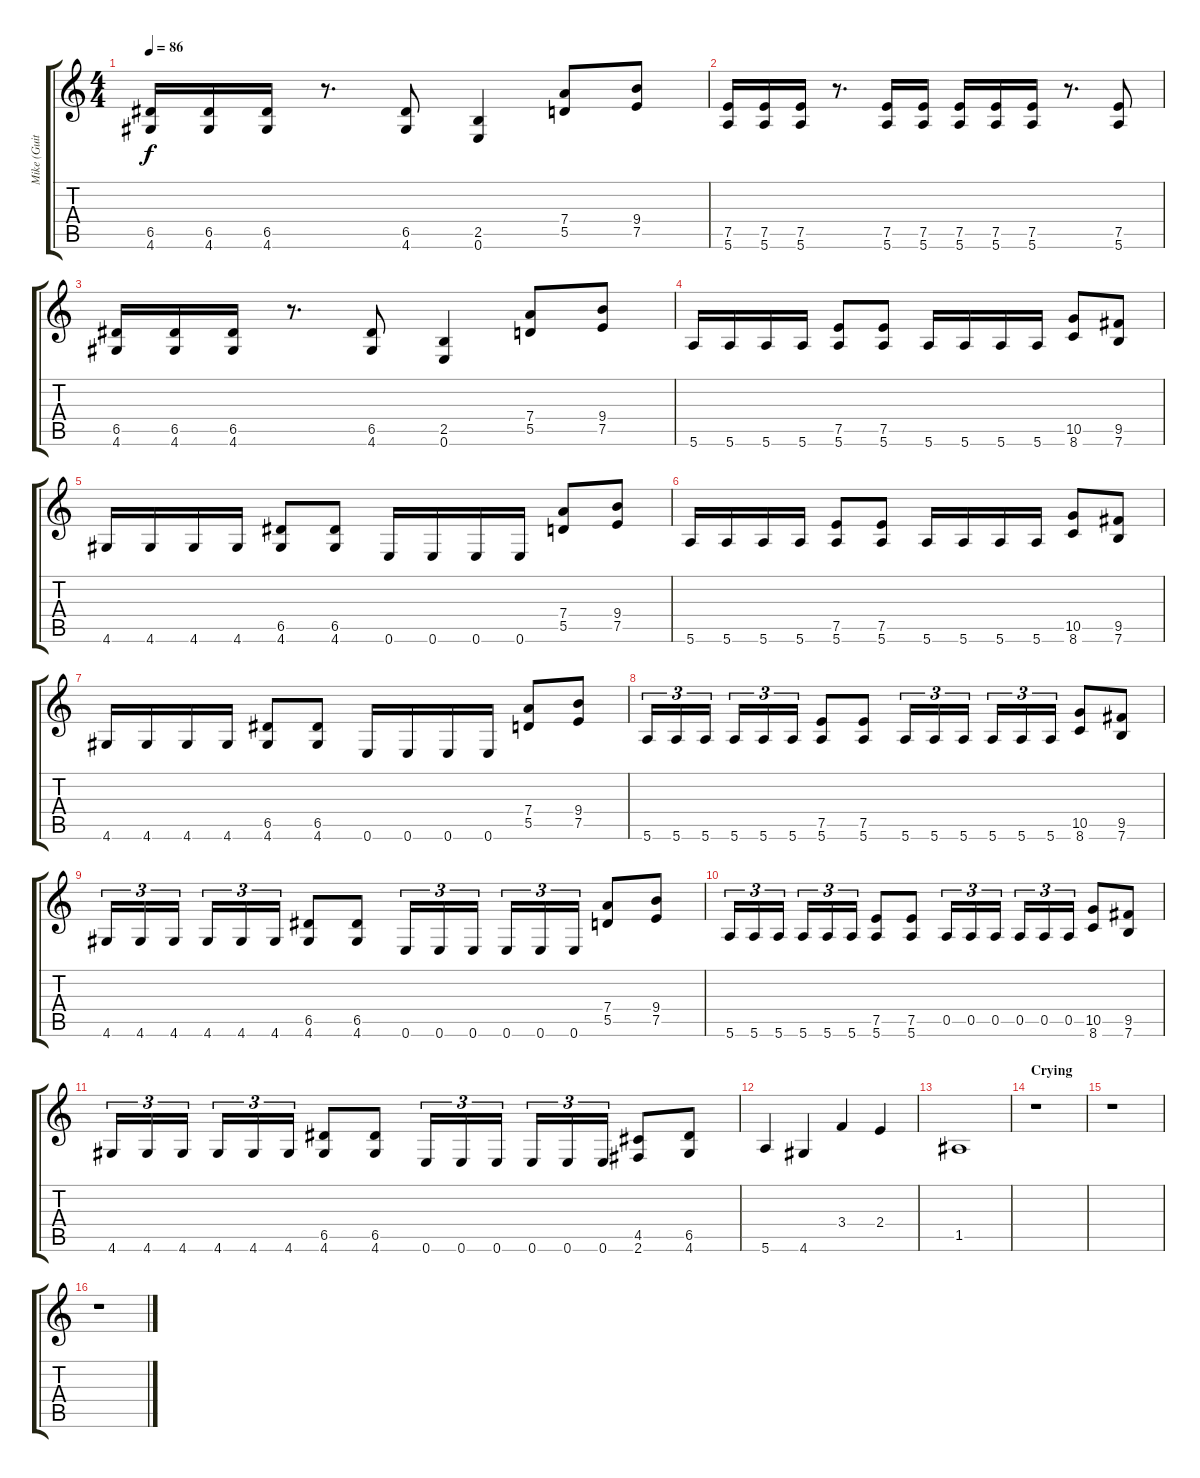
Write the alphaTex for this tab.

\track ("Mike (Guitar)" "Mike (Guit") {instrument overdrivenguitar}
\staff {score tabs}
\tuning (E4 B3 G3 D3 A2 E2) {hide}
\ts (4 4)
\tempo 86
\clef g2
\ks c
(6.5 4.6).16{dy f} (6.5 4.6).16 (6.5 4.6).16 r.8{d} (6.5 4.6).8 (2.5 0.6).4 (7.4 5.5).8 (9.4 7.5).8 |
(7.5 5.6).16 (7.5 5.6).16 (7.5 5.6).16 r.8{d} (7.5 5.6).16 (7.5 5.6).16 (7.5 5.6).16 (7.5 5.6).16 (7.5 5.6).16 r.8{d} (7.5 5.6).8 |
(6.5 4.6).16 (6.5 4.6).16 (6.5 4.6).16 r.8{d} (6.5 4.6).8 (2.5 0.6).4 (7.4 5.5).8 (9.4 7.5).8 |
5.6.16 5.6.16 5.6.16 5.6.16 (7.5 5.6).8 (7.5 5.6).8 5.6.16 5.6.16 5.6.16 5.6.16 (10.5 8.6).8 (9.5 7.6).8 |
4.6.16 4.6.16 4.6.16 4.6.16 (6.5 4.6).8 (6.5 4.6).8 0.6.16 0.6.16 0.6.16 0.6.16 (7.4 5.5).8 (9.4 7.5).8 |
5.6.16 5.6.16 5.6.16 5.6.16 (7.5 5.6).8 (7.5 5.6).8 5.6.16 5.6.16 5.6.16 5.6.16 (10.5 8.6).8 (9.5 7.6).8 |
4.6.16 4.6.16 4.6.16 4.6.16 (6.5 4.6).8 (6.5 4.6).8 0.6.16 0.6.16 0.6.16 0.6.16 (7.4 5.5).8 (9.4 7.5).8 |
5.6.16{tu (3 2)} 5.6.16{tu (3 2)} 5.6.16{tu (3 2)} 5.6.16{tu (3 2)} 5.6.16{tu (3 2)} 5.6.16{tu (3 2)} (7.5 5.6).8 (7.5 5.6).8 5.6.16{tu (3 2)} 5.6.16{tu (3 2)} 5.6.16{tu (3 2)} 5.6.16{tu (3 2)} 5.6.16{tu (3 2)} 5.6.16{tu (3 2)} (10.5 8.6).8 (9.5 7.6).8 |
4.6.16{tu (3 2)} 4.6.16{tu (3 2)} 4.6.16{tu (3 2)} 4.6.16{tu (3 2)} 4.6.16{tu (3 2)} 4.6.16{tu (3 2)} (6.5 4.6).8 (6.5 4.6).8 0.6.16{tu (3 2)} 0.6.16{tu (3 2)} 0.6.16{tu (3 2)} 0.6.16{tu (3 2)} 0.6.16{tu (3 2)} 0.6.16{tu (3 2)} (7.4 5.5).8 (9.4 7.5).8 |
5.6.16{tu (3 2)} 5.6.16{tu (3 2)} 5.6.16{tu (3 2)} 5.6.16{tu (3 2)} 5.6.16{tu (3 2)} 5.6.16{tu (3 2)} (7.5 5.6).8 (7.5 5.6).8 0.5.16{tu (3 2)} 0.5.16{tu (3 2)} 0.5.16{tu (3 2)} 0.5.16{tu (3 2)} 0.5.16{tu (3 2)} 0.5.16{tu (3 2)} (10.5 8.6).8 (9.5 7.6).8 |
4.6.16{tu (3 2)} 4.6.16{tu (3 2)} 4.6.16{tu (3 2)} 4.6.16{tu (3 2)} 4.6.16{tu (3 2)} 4.6.16{tu (3 2)} (6.5 4.6).8 (6.5 4.6).8 0.6.16{tu (3 2)} 0.6.16{tu (3 2)} 0.6.16{tu (3 2)} 0.6.16{tu (3 2)} 0.6.16{tu (3 2)} 0.6.16{tu (3 2)} (4.5 2.6).8 (6.5 4.6).8 |
5.6.4 4.6.4 3.4.4 2.4.4 |
1.5.1 |
\section ("" "Crying")
r.1 |
r.1 |
r.1
